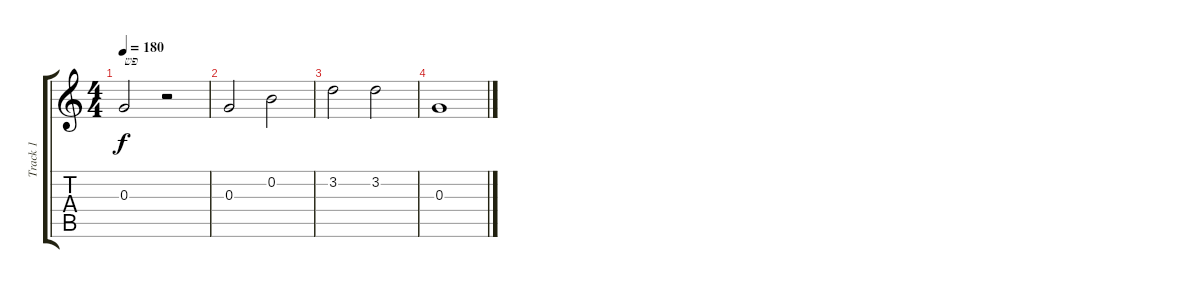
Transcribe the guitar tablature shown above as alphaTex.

\track ("Track 1" "Track 1") {instrument acousticguitarnylon}
\staff {score tabs}
\tuning (E4 B3 G3 D3 A2 E2) {hide}
\ts (4 4)
\tempo 180
\clef g2
\ks c
0.3.2{txt "פש" dy f} r.2 |
0.3.2 0.2.2 |
3.2.2 3.2.2 |
0.3.1
